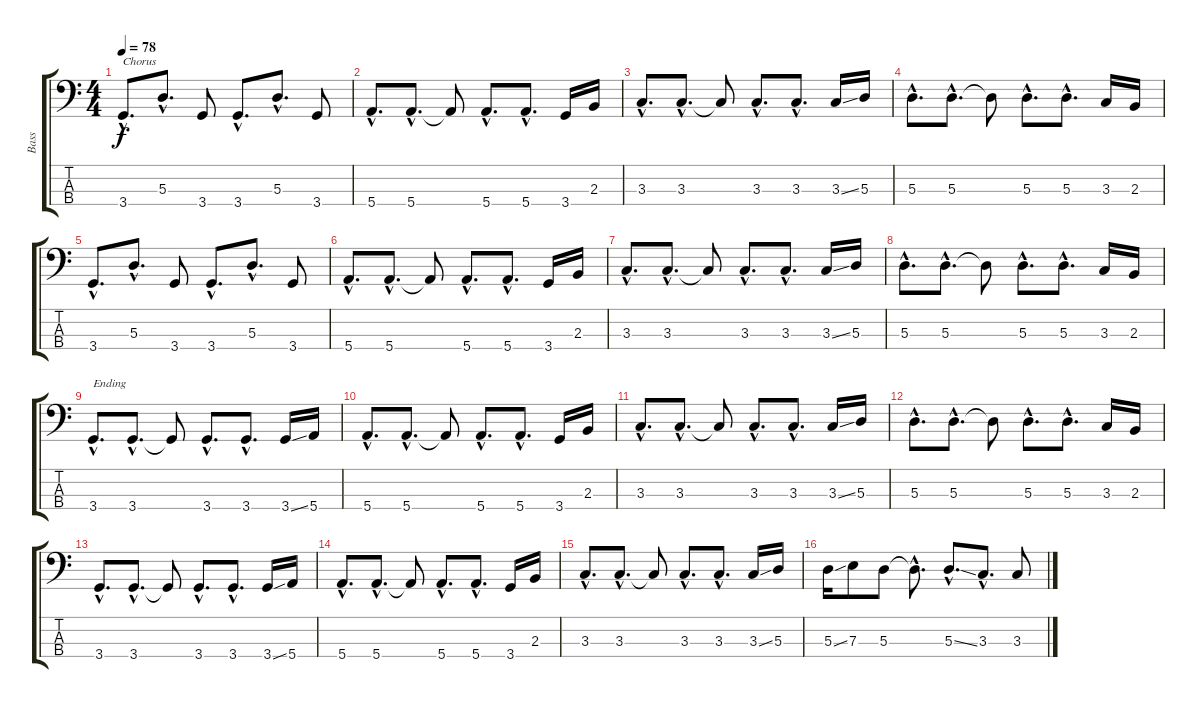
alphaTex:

\track ("Bass" "Bass") {instrument electricbassfinger}
\staff {score tabs}
\tuning (G2 D2 A1 E1) {hide}
\ts (4 4)
\tempo 78
\clef f4
\ks c
3.4{hac}.8{d txt "Chorus" dy f} 5.3{hac}.8{d} 3.4.8 3.4{hac}.8{d} 5.3{hac}.8{d} 3.4.8 |
5.4{hac}.8{d} 5.4{hac}.8{d} 5.4{t}.8 5.4{hac}.8{d} 5.4{hac}.8{d} 3.4.16 2.3.16 |
3.3{hac}.8{d} 3.3{hac}.8{d} 3.3{t}.8 3.3{hac}.8{d} 3.3{hac}.8{d} 3.3{ss}.16 5.3.16 |
5.3{hac}.8{d} 5.3{hac}.8{d} 5.3{t}.8 5.3{hac}.8{d} 5.3{hac}.8{d} 3.3.16 2.3.16 |
3.4{hac}.8{d} 5.3{hac}.8{d} 3.4.8 3.4{hac}.8{d} 5.3{hac}.8{d} 3.4.8 |
5.4{hac}.8{d} 5.4{hac}.8{d} 5.4{t}.8 5.4{hac}.8{d} 5.4{hac}.8{d} 3.4.16 2.3.16 |
3.3{hac}.8{d} 3.3{hac}.8{d} 3.3{t}.8 3.3{hac}.8{d} 3.3{hac}.8{d} 3.3{ss}.16 5.3.16 |
5.3{hac}.8{d} 5.3{hac}.8{d} 5.3{t}.8 5.3{hac}.8{d} 5.3{hac}.8{d} 3.3.16 2.3.16 |
3.4{hac}.8{d txt "Ending"} 3.4{hac}.8{d} 3.4{t}.8 3.4{hac}.8{d} 3.4{hac}.8{d} 3.4{ss}.16 5.4.16 |
5.4{hac}.8{d} 5.4{hac}.8{d} 5.4{t}.8 5.4{hac}.8{d} 5.4{hac}.8{d} 3.4.16 2.3.16 |
3.3{hac}.8{d} 3.3{hac}.8{d} 3.3{t}.8 3.3{hac}.8{d} 3.3{hac}.8{d} 3.3{ss}.16 5.3.16 |
5.3{hac}.8{d} 5.3{hac}.8{d} 5.3{t}.8 5.3{hac}.8{d} 5.3{hac}.8{d} 3.3.16 2.3.16 |
3.4{hac}.8{d} 3.4{hac}.8{d} 3.4{t}.8 3.4{hac}.8{d} 3.4{hac}.8{d} 3.4{ss}.16 5.4.16 |
5.4{hac}.8{d} 5.4{hac}.8{d} 5.4{t}.8 5.4{hac}.8{d} 5.4{hac}.8{d} 3.4.16 2.3.16 |
3.3{hac}.8{d} 3.3{hac}.8{d} 3.3{t}.8 3.3{hac}.8{d} 3.3{hac}.8{d} 3.3{ss}.16 5.3.16 |
5.3{ss}.16 7.3.8 5.3.8 5.3{hac t}.8{d} 5.3{ss hac}.8{d} 3.3{hac}.8{d} 3.3.8
